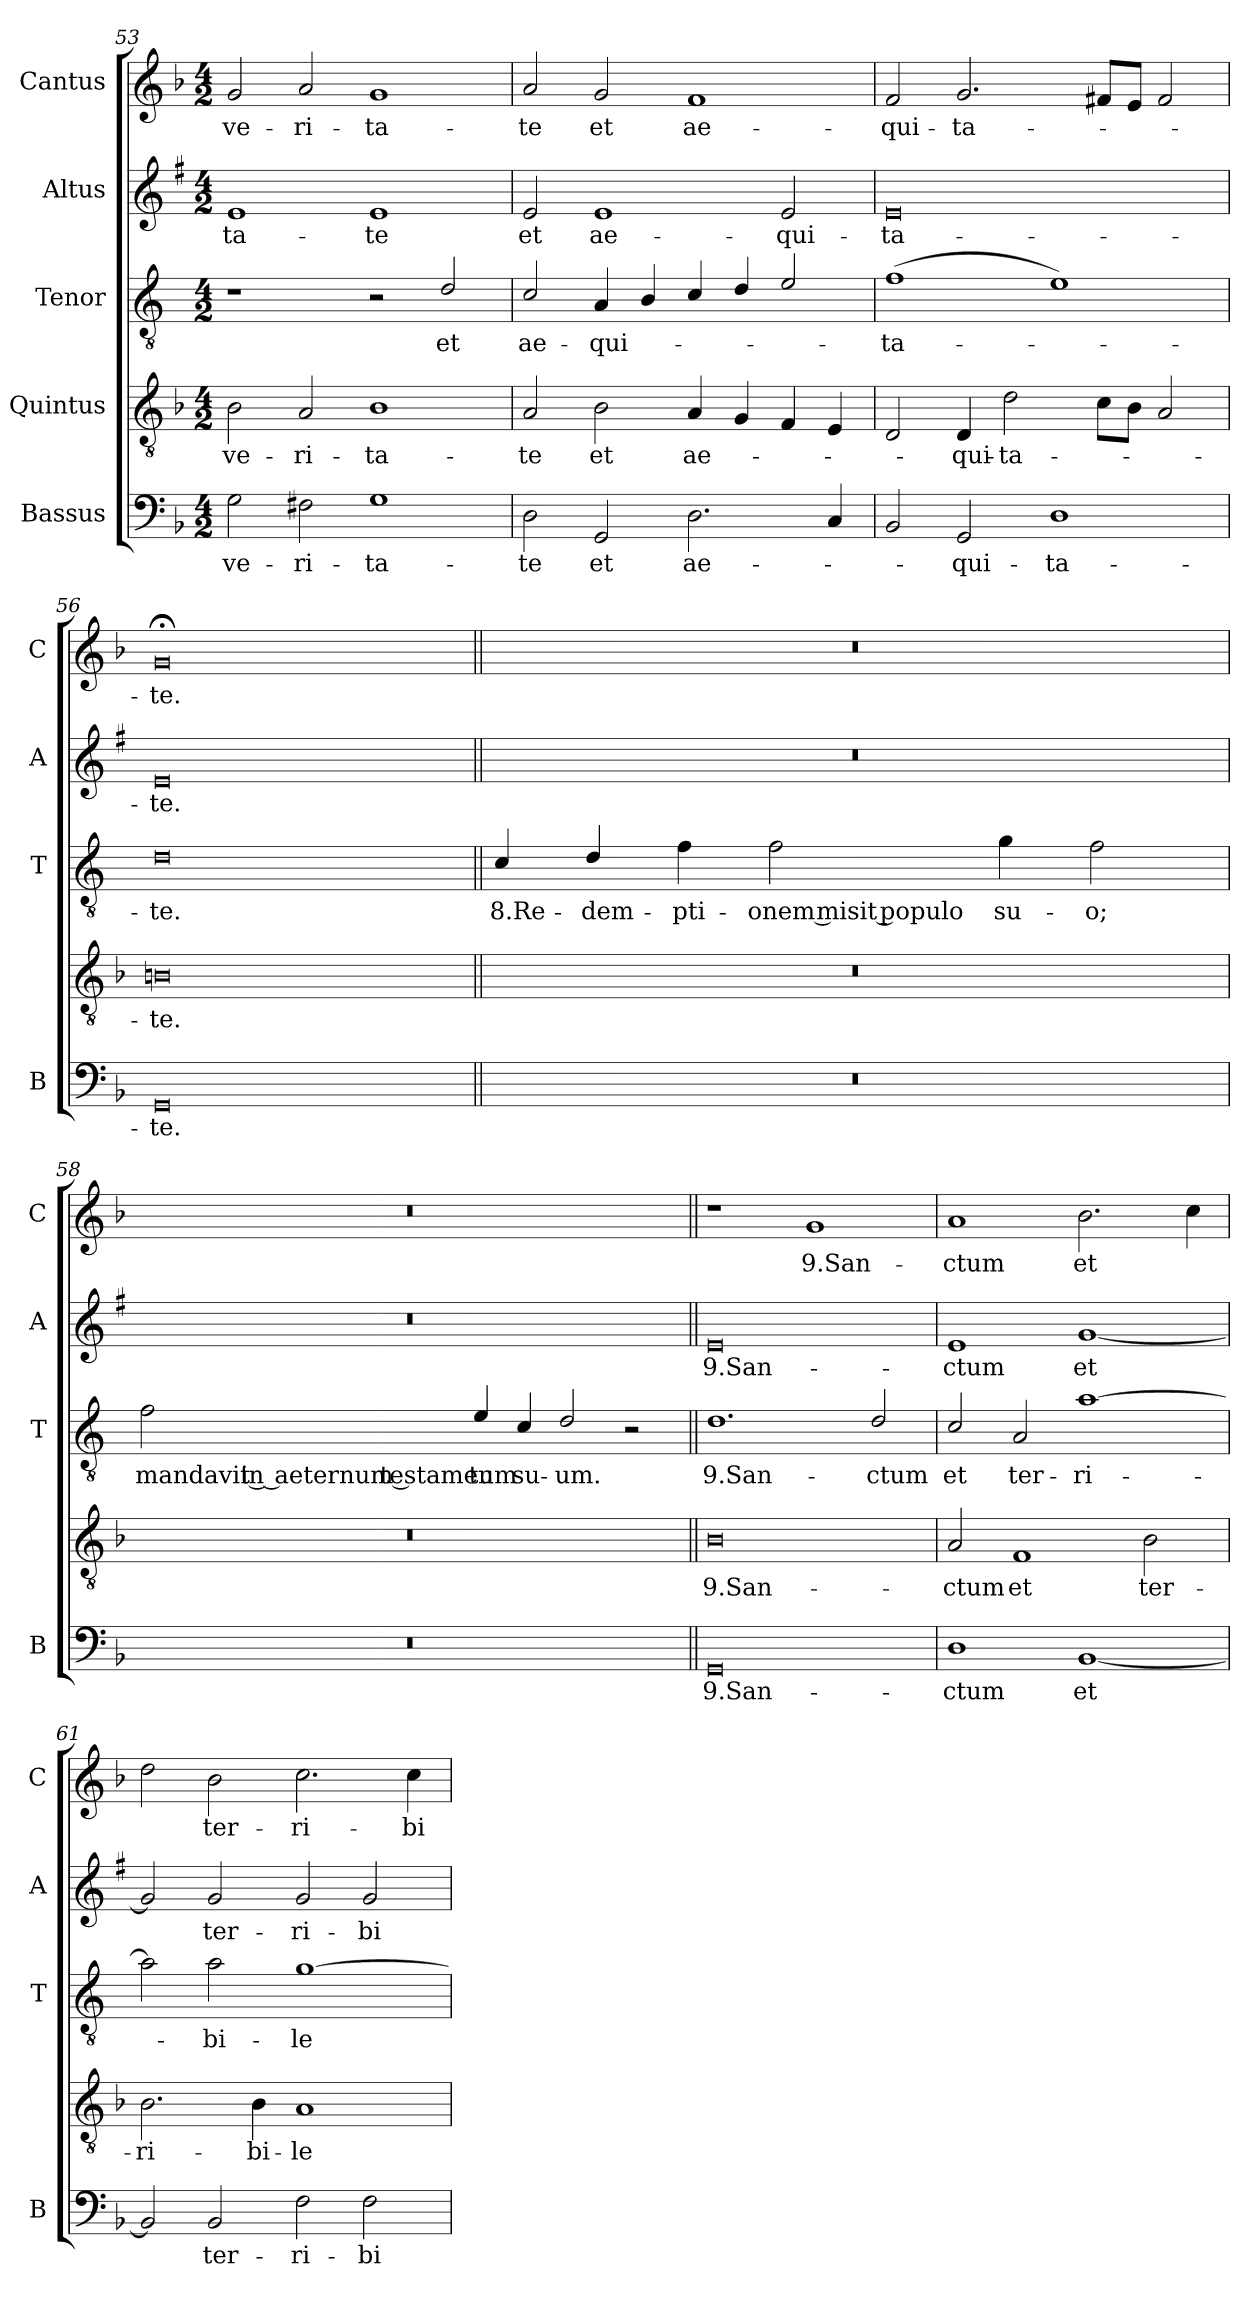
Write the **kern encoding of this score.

**kern	**text	**kern	**text	**kern	**text	**kern	**text	**kern	**text
*part5	*part5	*part4	*part4	*part3	*part3	*part2	*part2	*part1	*part1
*staff5	*staff5	*staff4	*staff4	*staff3	*staff3	*staff2	*staff2	*staff1	*staff1
*I"Bassus	*	*I"Quintus	*	*I"Tenor	*	*I"Altus	*	*I"Cantus	*
*I'B	*	*	*	*I'T	*	*I'A	*	*I'C	*
*clefF4	*	*clefGv2	*	*clefGv2	*	*clefG2	*	*clefG2	*
*	*	*	*	*ITrd4c7	*	*ITrd1c2	*	*	*
*k[b-]	*	*k[b-]	*	*k[b-]	*	*k[b-]	*	*k[b-]	*
*F:	*	*F:	*	*F:	*	*F:	*	*F:	*
*M4/2	*	*M4/2	*	*M4/2	*	*M4/2	*	*M4/2	*
=53	=53	=53	=53	=53	=53	=53	=53	=53	=53
!	!LO:LY:b	!	!LO:LY:b	!	!	!	!LO:LY:b	!	!LO:LY:b
2G\	ve-	2B-\	ve-	1r	.	1d	-ta-	2g/	ve-
!	!LO:LY:b	!	!LO:LY:b	!	!	!	!	!	!LO:LY:b
2F#X\	-ri-	2A/	-ri-	.	.	.	.	2a/	-ri-
!	!LO:LY:b	!	!LO:LY:b	!	!	!	!LO:LY:b	!	!LO:LY:b
1G	-ta-	1B-	-ta-	2r	.	1d	-te	1g	-ta-
!	!	!	!	!	!LO:LY:b	!	!	!	!
.	.	.	.	2G/	et	.	.	.	.
=54	=54	=54	=54	=54	=54	=54	=54	=54	=54
!	!LO:LY:b	!	!LO:LY:b	!	!LO:LY:b	!	!LO:LY:b	!	!LO:LY:b
2D\	-te	2A/	-te	2F/	ae-	2d/	et	2a/	-te
!	!LO:LY:b	!	!LO:LY:b	!	!LO:LY:b	!	!LO:LY:b	!	!LO:LY:b
2GG/	et	2B-\	et	4D/	-qui-	1d	ae-	2g/	et
.	.	.	.	4E/	.	.	.	.	.
!	!LO:LY:b	!	!LO:LY:b	!	!	!	!	!	!LO:LY:b
2.D\	ae-	4A/	ae-	4F/	.	.	.	1f	ae-
.	.	4G/	.	4G/	.	.	.	.	.
!	!	!	!	!	!	!	!LO:LY:b	!	!
.	.	4F/	.	2A/	.	2d/	-qui-	.	.
4C/	.	4E/	.	.	.	.	.	.	.
=55	=55	=55	=55	=55	=55	=55	=55	=55	=55
!	!	!	!	!	!LO:LY:b	!	!LO:LY:b	!	!LO:LY:b
2BB-/	.	2D/	.	(>1B-	-ta-	0d	-ta-	2f/	-qui-
!	!LO:LY:b	!	!LO:LY:b	!	!	!	!	!	!LO:LY:b
2GG/	-qui-	4D/	-qui-	.	.	.	.	2.g/	-ta-
!	!	!	!LO:LY:b	!	!	!	!	!	!
.	.	2d\	-ta-	.	.	.	.	.	.
!	!LO:LY:b	!	!	!	!	!	!	!	!
1D	-ta-	.	.	1A)	.	.	.	.	.
.	.	8c\L	.	.	.	.	.	8f#X/L	.
.	.	8B-\J	.	.	.	.	.	8e/J	.
.	.	2A/	.	.	.	.	.	2f#/	.
=56	=56	=56	=56	=56	=56	=56	=56	=56	=56
!	!LO:LY:b	!	!LO:LY:b	!	!LO:LY:b	!	!LO:LY:b	!	!LO:LY:b
0GG	-te.	0Bn	-te.	0G	-te.	0d	-te.	0g;<	-te.
!!LO:LB:g=z
=57||	=57||	=57||	=57||	=57||	=57||	=57||	=57||	=57||	=57||
!	!	!	!	!	!LO:LY:b	!	!	!	!
0r	.	0r	.	4F/	8.Re-	0r	.	0r	.
!	!	!	!	!	!LO:LY:b	!	!	!	!
.	.	.	.	4G/	-dem-	.	.	.	.
!	!	!	!	!	!LO:LY:b	!	!	!	!
.	.	.	.	4B-\	-pti-	.	.	.	.
!	!	!	!	!	!LO:LY:b	!	!	!	!
.	.	.	.	2B-\	-onem misit populo	.	.	.	.
!	!	!	!	!	!LO:LY:b	!	!	!	!
.	.	.	.	4c\	su-	.	.	.	.
!	!	!	!	!	!LO:LY:b	!	!	!	!
.	.	.	.	2B-\	-o;	.	.	.	.
=58	=58	=58	=58	=58	=58	=58	=58	=58	=58
!	!	!	!	!	!LO:LY:b	!	!	!	!
0r	.	0r	.	2B-\	mandavit in aeternum testamen-	0r	.	0r	.
!	!	!	!	!	!LO:LY:b	!	!	!	!
.	.	.	.	4A/	-tum	.	.	.	.
!	!	!	!	!	!LO:LY:b	!	!	!	!
.	.	.	.	4F/	su-	.	.	.	.
!	!	!	!	!	!LO:LY:b	!	!	!	!
.	.	.	.	2G/	-um.	.	.	.	.
.	.	.	.	2r	.	.	.	.	.
!!LO:PB:g=z
=59||	=59||	=59||	=59||	=59||	=59||	=59||	=59||	=59||	=59||
!	!LO:LY:b	!	!LO:LY:b	!	!LO:LY:b	!	!LO:LY:b	!	!
0GG	9.San-	0B-	9.San-	1.G	9.San-	0d	9.San-	1r	.
!	!	!	!	!	!	!	!	!	!LO:LY:b
.	.	.	.	.	.	.	.	1g	9.San-
!	!	!	!	!	!LO:LY:b	!	!	!	!
.	.	.	.	2G/	-ctum	.	.	.	.
=60	=60	=60	=60	=60	=60	=60	=60	=60	=60
!	!LO:LY:b	!	!LO:LY:b	!	!LO:LY:b	!	!LO:LY:b	!	!LO:LY:b
1D	-ctum	2A/	-ctum	2F/	et	1d	-ctum	1a	-ctum
!	!	!	!LO:LY:b	!	!LO:LY:b	!	!	!	!
.	.	1F	et	2D/	ter-	.	.	.	.
!	!LO:LY:b	!	!	!	!LO:LY:b	!	!LO:LY:b	!	!LO:LY:b
[1BB-	et	.	.	[1d	-ri-	[1f	et	2.b-\	et
!	!	!	!LO:LY:b	!	!	!	!	!	!
.	.	2B-\	ter-	.	.	.	.	.	.
.	.	.	.	.	.	.	.	4cc\	.
=61	=61	=61	=61	=61	=61	=61	=61	=61	=61
!	!	!	!LO:LY:b	!	!	!	!	!	!
2BB-/]	.	2.B-\	-ri-	2d\]	.	2f/]	.	2dd\	.
!	!LO:LY:b	!	!	!	!LO:LY:b	!	!LO:LY:b	!	!LO:LY:b
2BB-/	ter-	.	.	2d\	-bi-	2f/	ter-	2b-\	ter-
!	!	!	!LO:LY:b	!	!	!	!	!	!
.	.	4B-\	-bi-	.	.	.	.	.	.
!	!LO:LY:b	!	!LO:LY:b	!	!LO:LY:b	!	!LO:LY:b	!	!LO:LY:b
2F\	-ri-	1A	-le	[1c	-le	2f/	-ri-	2.cc\	-ri-
!	!LO:LY:b	!	!	!	!	!	!LO:LY:b	!	!
2F\	-bi-	.	.	.	.	2f/	-bi-	.	.
!	!	!	!	!	!	!	!	!	!LO:LY:b
.	.	.	.	.	.	.	.	4cc\	-bi-
=	=	=	=	=	=	=	=	=	=
*-	*-	*-	*-	*-	*-	*-	*-	*-	*-
